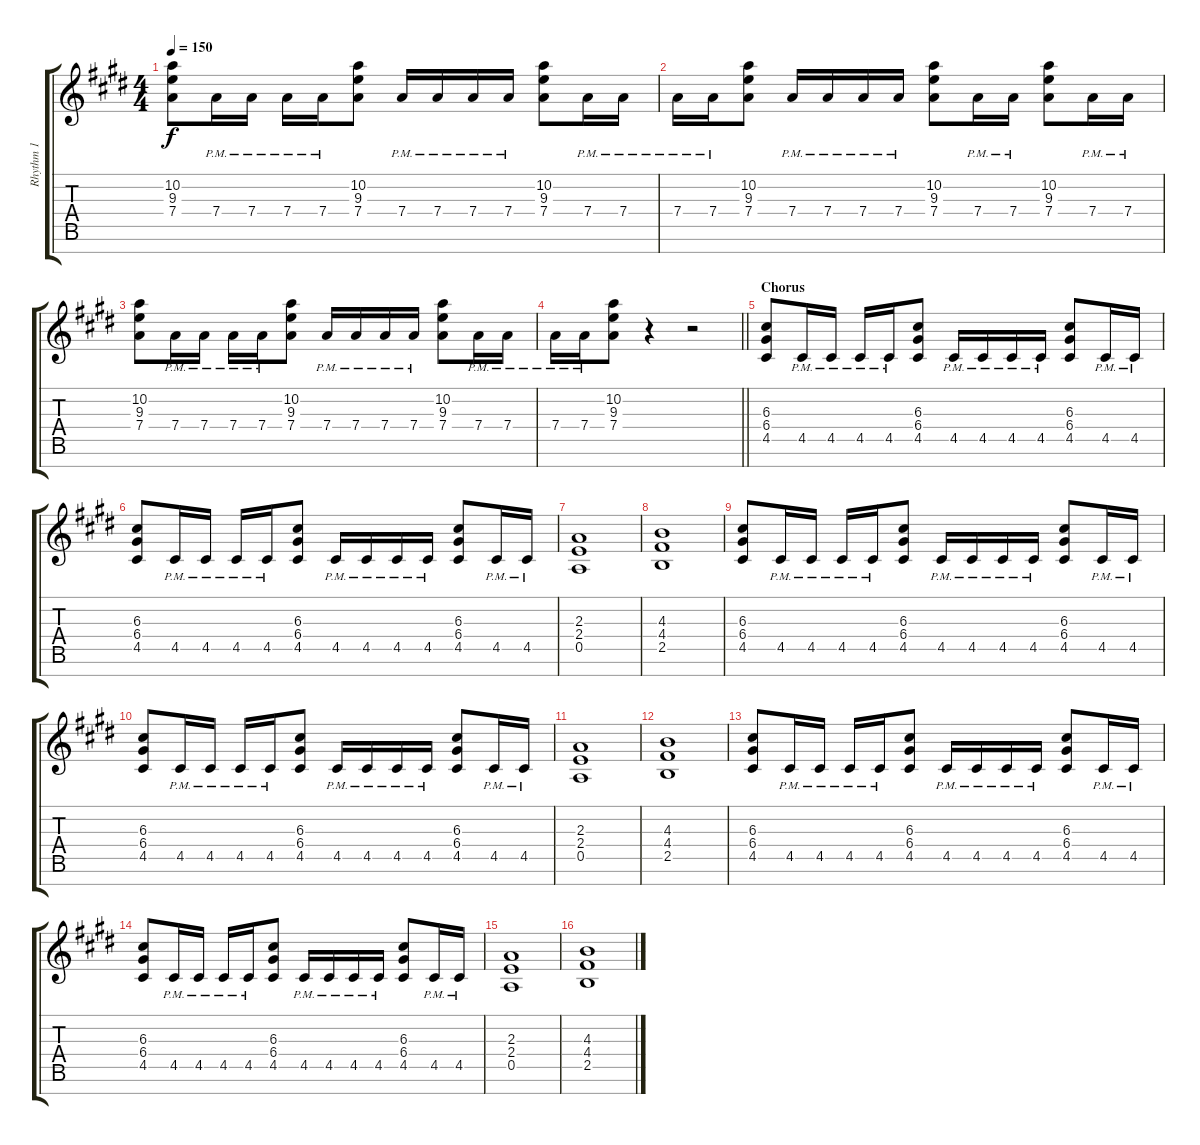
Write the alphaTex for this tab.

\track ("Rhythm 1" "Rhythm 1") {instrument distortionguitar}
\staff {score tabs}
\tuning (E4 B3 G3 D3 A2 E2 B1) {hide}
\ts (4 4)
\tempo 150
\clef g2
\ks c#minor
(10.2 9.3 7.4).8{dy f} 7.4{pm}.16 7.4{pm}.16 7.4{pm}.16 7.4{pm}.16 (10.2 9.3 7.4).8 7.4{pm}.16 7.4{pm}.16 7.4{pm}.16 7.4{pm}.16 (10.2 9.3 7.4).8 7.4{pm}.16 7.4{pm}.16 |
7.4{pm}.16 7.4{pm}.16 (10.2 9.3 7.4).8 7.4{pm}.16 7.4{pm}.16 7.4{pm}.16 7.4{pm}.16 (10.2 9.3 7.4).8 7.4{pm}.16 7.4{pm}.16 (10.2 9.3 7.4).8 7.4{pm}.16 7.4{pm}.16 |
(10.2 9.3 7.4).8 7.4{pm}.16 7.4{pm}.16 7.4{pm}.16 7.4{pm}.16 (10.2 9.3 7.4).8 7.4{pm}.16 7.4{pm}.16 7.4{pm}.16 7.4{pm}.16 (10.2 9.3 7.4).8 7.4{pm}.16 7.4{pm}.16 |
\barLineRight lightlight
7.4{pm}.16 7.4{pm}.16 (10.2 9.3 7.4).8 r.4 r.2 |
\section ("" "Chorus")
(6.3 6.4 4.5).8 4.5{pm}.16 4.5{pm}.16 4.5{pm}.16 4.5{pm}.16 (6.3 6.4 4.5).8 4.5{pm}.16 4.5{pm}.16 4.5{pm}.16 4.5{pm}.16 (6.3 6.4 4.5).8 4.5{pm}.16 4.5{pm}.16 |
(6.3 6.4 4.5).8 4.5{pm}.16 4.5{pm}.16 4.5{pm}.16 4.5{pm}.16 (6.3 6.4 4.5).8 4.5{pm}.16 4.5{pm}.16 4.5{pm}.16 4.5{pm}.16 (6.3 6.4 4.5).8 4.5{pm}.16 4.5{pm}.16 |
(2.3 2.4 0.5).1 |
(4.3 4.4 2.5).1 |
(6.3 6.4 4.5).8 4.5{pm}.16 4.5{pm}.16 4.5{pm}.16 4.5{pm}.16 (6.3 6.4 4.5).8 4.5{pm}.16 4.5{pm}.16 4.5{pm}.16 4.5{pm}.16 (6.3 6.4 4.5).8 4.5{pm}.16 4.5{pm}.16 |
(6.3 6.4 4.5).8 4.5{pm}.16 4.5{pm}.16 4.5{pm}.16 4.5{pm}.16 (6.3 6.4 4.5).8 4.5{pm}.16 4.5{pm}.16 4.5{pm}.16 4.5{pm}.16 (6.3 6.4 4.5).8 4.5{pm}.16 4.5{pm}.16 |
(2.3 2.4 0.5).1 |
(4.3 4.4 2.5).1 |
(6.3 6.4 4.5).8 4.5{pm}.16 4.5{pm}.16 4.5{pm}.16 4.5{pm}.16 (6.3 6.4 4.5).8 4.5{pm}.16 4.5{pm}.16 4.5{pm}.16 4.5{pm}.16 (6.3 6.4 4.5).8 4.5{pm}.16 4.5{pm}.16 |
(6.3 6.4 4.5).8 4.5{pm}.16 4.5{pm}.16 4.5{pm}.16 4.5{pm}.16 (6.3 6.4 4.5).8 4.5{pm}.16 4.5{pm}.16 4.5{pm}.16 4.5{pm}.16 (6.3 6.4 4.5).8 4.5{pm}.16 4.5{pm}.16 |
(2.3 2.4 0.5).1 |
(4.3 4.4 2.5).1
